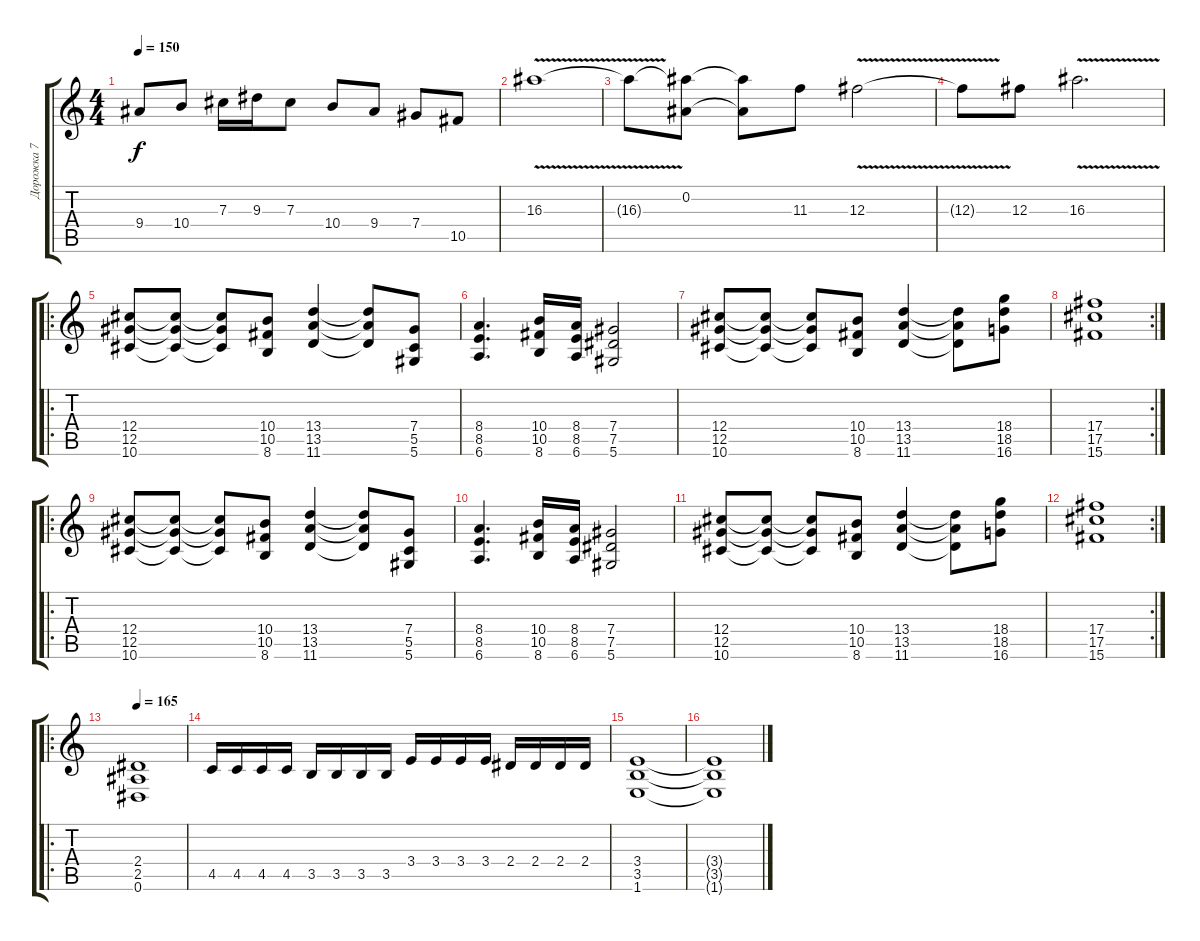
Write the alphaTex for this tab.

\track ("Дорожка 7" "Дорожка 7") {instrument distortionguitar}
\staff {score tabs}
\tuning (Eb4 Bb3 Gb3 Db3 Ab2 Eb2) {hide}
\ts (4 4)
\tempo 150
\clef g2
\ks c
9.4.8{dy f} 10.4.8 7.3.16 9.3.16 7.3.8 10.4.8 9.4.8 7.4.8 10.5.8 |
16.3{v}.1 |
16.3{t}.8 (0.2 16.3{t}).8 (0.2{t} 16.3{t}).8 11.3.8 12.3{v}.2 |
12.3{t}.8 12.3.8 16.3{v}.2{d} |
\ro
(12.4 12.5 10.6).8 (12.4{t} 12.5{t} 10.6{t}).8 (12.4{t} 12.5{t} 10.6{t}).8 (10.4 10.5 8.6).8 (13.4 13.5 11.6).4 (13.4{t} 13.5{t} 11.6{t}).8 (7.4 5.5 5.6).8 |
(8.4 8.5 6.6).4{d} (10.4 10.5 8.6).16 (8.4 8.5 6.6).16 (7.4 7.5 5.6).2 |
(12.4 12.5 10.6).8 (12.4{t} 12.5{t} 10.6{t}).8 (12.4{t} 12.5{t} 10.6{t}).8 (10.4 10.5 8.6).8 (13.4 13.5 11.6).4 (13.4{t} 13.5{t} 11.6{t}).8 (18.4 18.5 16.6).8 |
\rc 2
(17.4 17.5 15.6).1 |
\ro
(12.4 12.5 10.6).8 (12.4{t} 12.5{t} 10.6{t}).8 (12.4{t} 12.5{t} 10.6{t}).8 (10.4 10.5 8.6).8 (13.4 13.5 11.6).4 (13.4{t} 13.5{t} 11.6{t}).8 (7.4 5.5 5.6).8 |
(8.4 8.5 6.6).4{d} (10.4 10.5 8.6).16 (8.4 8.5 6.6).16 (7.4 7.5 5.6).2 |
(12.4 12.5 10.6).8 (12.4{t} 12.5{t} 10.6{t}).8 (12.4{t} 12.5{t} 10.6{t}).8 (10.4 10.5 8.6).8 (13.4 13.5 11.6).4 (13.4{t} 13.5{t} 11.6{t}).8 (18.4 18.5 16.6).8 |
\rc 2
(17.4 17.5 15.6).1 |
\ro
\tempo 165
(2.4 2.5 0.6).1 |
4.5.16 4.5.16 4.5.16 4.5.16 3.5.16 3.5.16 3.5.16 3.5.16 3.4.16 3.4.16 3.4.16 3.4.16 2.4.16 2.4.16 2.4.16 2.4.16 |
(3.4 3.5 1.6).1 |
(3.4{t} 3.5{t} 1.6{t}).1
